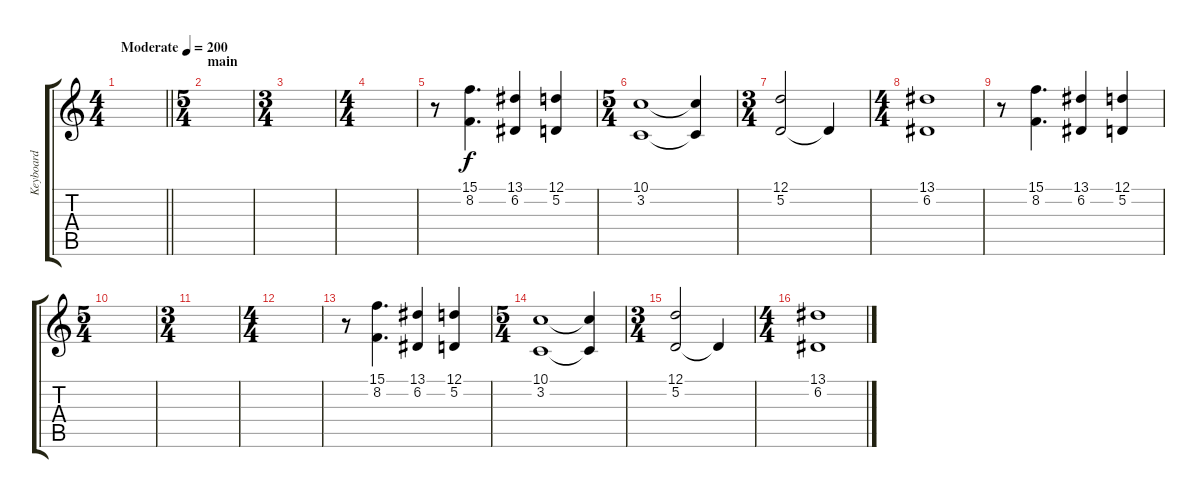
\track ("Keyboard" "Keyboard") {instrument stringensemble1}
\staff {score tabs}
\tuning (D4 A3 F3 C3 G2 D2) {hide}
\ts (4 4)
\tempo (200 "Moderate")
\clef g2
\barLineRight lightlight
\ks c
|
\ts (5 4)
\section ("" "main")
|
\ts (3 4)
|
\ts (4 4)
|
r.8 (15.1 8.2).4{d} (13.1 6.2).4 (12.1 5.2).4 |
\ts (5 4)
(10.1 3.2).1 (10.1{t} 3.2{t}).4 |
\ts (3 4)
(12.1 5.2).2 5.2{t}.4 |
\ts (4 4)
(13.1 6.2).1 |
r.8 (15.1 8.2).4{d} (13.1 6.2).4 (12.1 5.2).4 |
\ts (5 4)
|
\ts (3 4)
|
\ts (4 4)
|
r.8 (15.1 8.2).4{d} (13.1 6.2).4 (12.1 5.2).4 |
\ts (5 4)
(10.1 3.2).1 (10.1{t} 3.2{t}).4 |
\ts (3 4)
(12.1 5.2).2 5.2{t}.4 |
\ts (4 4)
(13.1 6.2).1
